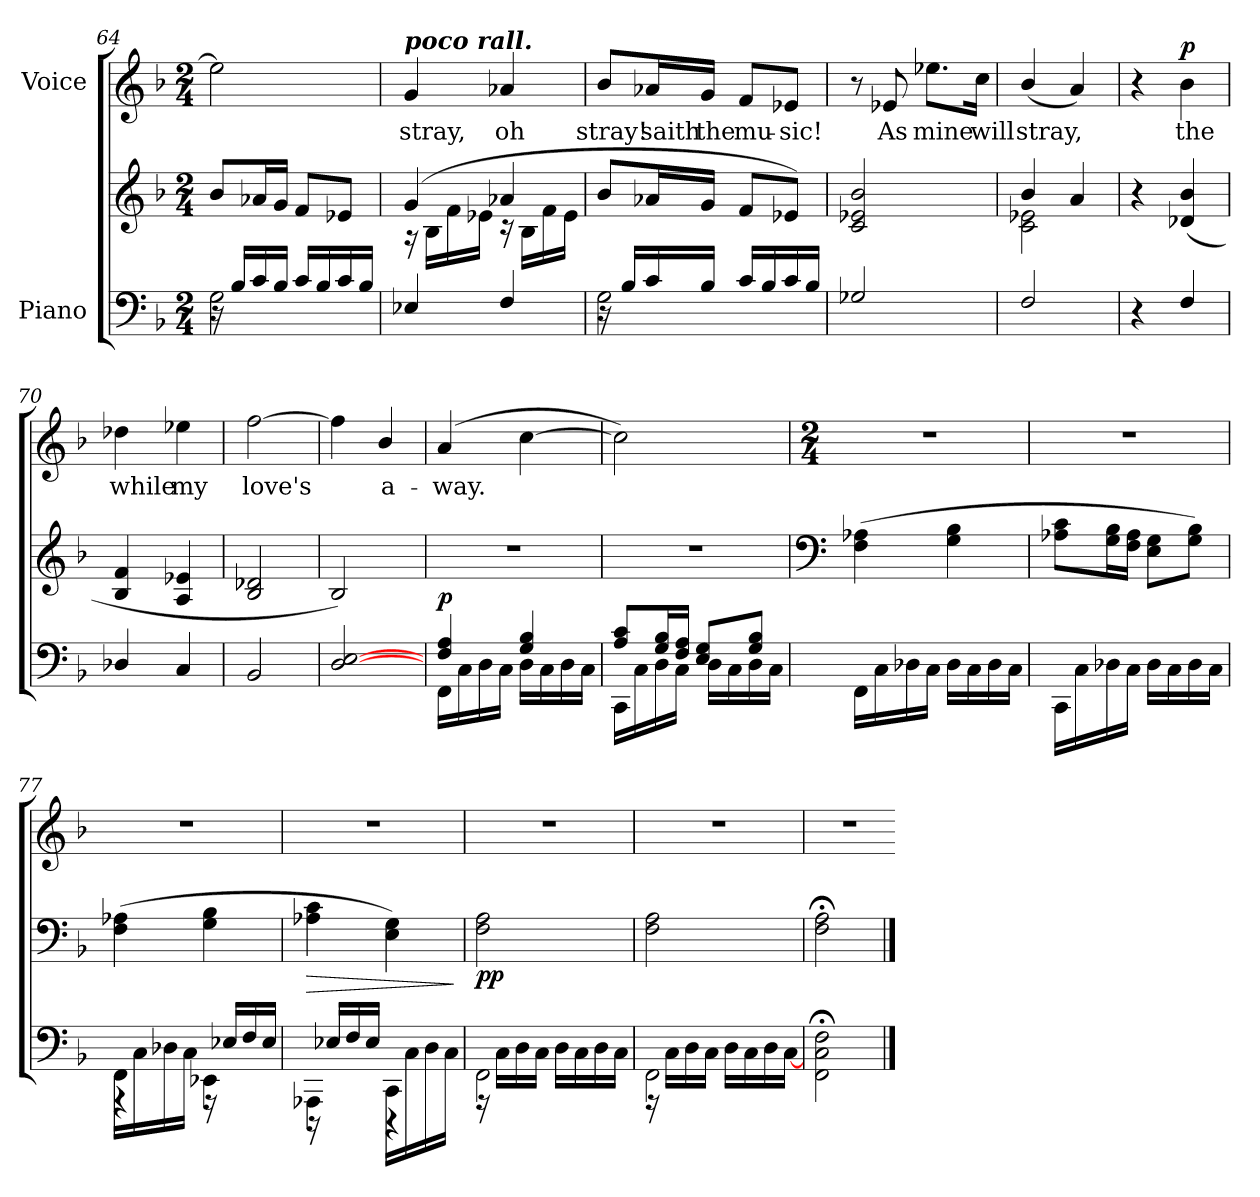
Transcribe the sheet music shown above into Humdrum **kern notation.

**kern	**kern	**dynam	**kern	**text	**dynam
*part2	*part2	*part2	*part1	*part1	*part1
*staff3	*staff2	*staff2/3	*staff1	*staff1	*staff1
*I"Piano	*	*	*I"Voice	*	*
*clefF4	*clefG2	*	*clefG2	*	*
*k[b-]	*k[b-]	*	*k[b-]	*	*
*F:	*F:	*	*F:	*	*
*M2/4	*M2/4	*	*M2/4	*	*
=64	=64	=64	=64	=64	=64
*^	*	*	*	*	*
*	*^	*	*	*	*	*
!	!	!LO:N:vis=1	!	!	!	!	!
*	*	*	*^	*	*	*	*
16r	2G\	2ryy	8b-/L	2ryy	.	2ee-]	.	.
16B-/LL	.	.	.	.	.	.	.	.
16c/	.	.	16a-X/L	.	.	.	.	.
16B-/JJ	.	.	16g/JJ	.	.	.	.	.
16c/LL	.	.	8f/L	.	.	.	.	.
16B-/	.	.	.	.	.	.	.	.
16c/	.	.	8e-X/J	.	.	.	.	.
16B-/JJ	.	.	.	.	.	.	.	.
=65	=65	=65	=65	=65	=65	=65	=65	=65
!	!	!	!	!	!	!LO:TX:a:Bi:t=poco rall.	!	!
!	!	!LO:N:vis=1	!	!	!	!	!LO:LY:b	!
4E-X/	2ryy	2ryy	(>4g/	16r	.	4g	stray,	.
.	.	.	.	16B-LL	.	.	.	.
.	.	.	.	16f	.	.	.	.
.	.	.	.	16e-XJJ	.	.	.	.
!	!	!	!	!	!	!	!LO:LY:b	!
4F/	.	.	4a-X/	16r	.	4a-X	oh	.
.	.	.	.	16B-LL	.	.	.	.
.	.	.	.	16f	.	.	.	.
.	.	.	.	16e-JJ	.	.	.	.
=66	=66	=66	=66	=66	=66	=66	=66	=66
!	!	!LO:N:vis=1	!	!	!	!	!LO:LY:b	!
16r	2G\	2ryy	8b-/L	2ryy	.	8b-/L	stray!	.
16B-/LL	.	.	.	.	.	.	.	.
!	!	!	!	!	!	!	!LO:LY:b	!
16c/	.	.	16a-X/L	.	.	16a-X/L	saith	.
!	!	!	!	!	!	!	!LO:LY:b	!
16B-/JJ	.	.	16g/JJ	.	.	16g/JJ	the	.
!	!	!	!	!	!	!	!LO:LY:b	!
16c/LL	.	.	8f/L	.	.	8f/L	mu-	.
16B-/	.	.	.	.	.	.	.	.
!	!	!	!	!	!	!	!LO:LY:b	!
16c/	.	.	8e-X/J)	.	.	8e-X/J	-sic!	.
16B-/JJ	.	.	.	.	.	.	.	.
=67	=67	=67	=67	=67	=67	=67	=67	=67
!	!LO:N:vis=1	!LO:N:vis=1	!	!	!	!	!	!
2G-X/	2ryy	2ryy	2c/ 2e-X/ 2b-/	2ryy	.	8r	.	.
!	!	!	!	!	!	!	!LO:LY:b	!
.	.	.	.	.	.	8e-X	As	.
!	!	!	!	!	!	!	!LO:LY:b	!
.	.	.	.	.	.	8.ee-X\L	mine	.
!	!	!	!	!	!	!	!LO:LY:b	!
.	.	.	.	.	.	16cc\Jk	will	.
=68	=68	=68	=68	=68	=68	=68	=68	=68
!	!LO:N:vis=1	!LO:N:vis=1	!	!	!	!	!LO:LY:b	!
2F/	2ryy	2ryy	4b-/	2c\ 2e-X\	.	(<4b-/	stray,	.
.	.	.	4a/	.	.	4a)	.	.
*	*	*	*v	*v	*	*	*	*
!!LO:LB:g=z
=69	=69	=69	=69	=69	=69	=69	=69
!	!LO:N:vis=1	!LO:N:vis=1	!	!	!	!	!
4r	2ryy	2ryy	4r	.	4r	.	.
!	!	!	!	!	!	!LO:LY:b	!LO:DY:a
4F/	.	.	(<4d-X 4b-	.	4b-	the	p
=70	=70	=70	=70	=70	=70	=70	=70
!	!LO:N:vis=1	!LO:N:vis=1	!	!	!	!LO:LY:b	!
4D-X/	2ryy	2ryy	4B- 4f	.	4dd-X	while	.
!	!	!	!	!	!	!LO:LY:b	!
4C/	.	.	4A 4e-X	.	4ee-X	my	.
=71	=71	=71	=71	=71	=71	=71	=71
!	!LO:N:vis=1	!LO:N:vis=1	!	!	!	!LO:LY:b	!
2BB-/	2ryy	2ryy	2B- 2d-X	.	[2ff	love's	.
=72	=72	=72	=72	=72	=72	=72	=72
!	!LO:N:vis=1	!LO:N:vis=1	!	!	!	!	!
[2D/ [2E/	2ryy	2ryy	2B-)	.	4ff]	.	.
!	!	!	!	!	!	!LO:LY:b	!
.	.	.	.	.	4b-/	a-	.
=73	=73	=73	=73	=73	=73	=73	=73
!	!	!LO:N:vis=1	!	!LO:DY:a=2	!	!LO:LY:b	!
4F/ 4A/	16FF\LL	2ryy	2r	p	(>4a	-way.	.
.	16C\	.	.	.	.	.	.
.	16D\	.	.	.	.	.	.
.	16C\JJ	.	.	.	.	.	.
4G/ 4B-/	16D\LL	.	.	.	[4cc	.	.
.	16C\	.	.	.	.	.	.
.	16D\	.	.	.	.	.	.
.	16C\JJ	.	.	.	.	.	.
=74	=74	=74	=74	=74	=74	=74	=74
!	!	!LO:N:vis=1	!	!	!	!	!
8A/ 8c/L	16CC\LL	2ryy	2r	.	2cc])	.	.
.	16C\	.	.	.	.	.	.
16G/ 16B-/L	16D\	.	.	.	.	.	.
16F/ 16A/JJ	16C\JJ	.	.	.	.	.	.
8E/ 8G/L	16D\LL	.	.	.	.	.	.
.	16C\	.	.	.	.	.	.
8G/ 8B-/J	16D\	.	.	.	.	.	.
.	16C\JJ	.	.	.	.	.	.
*v	*v	*v	*	*	*	*	*
!!LO:LB:g=z
=75	=75	=75	=75	=75	=75
*	*clefF4	*	*	*	*
*	*	*	*M2/4	*	*
*^	*	*	*	*	*
!	!LO:N:vis=1	!	!	!	!	!
16FF\LL	2ryy	(>4F 4A-X	.	2r	.	.
16C\	.	.	.	.	.	.
16D-X\	.	.	.	.	.	.
16C\JJ	.	.	.	.	.	.
16D-\LL	.	4G 4B-	.	.	.	.
16C\	.	.	.	.	.	.
16D-\	.	.	.	.	.	.
16C\JJ	.	.	.	.	.	.
=76	=76	=76	=76	=76	=76	=76
!	!LO:N:vis=1	!	!	!	!	!
16CC\LL	2ryy	8A-X 8cL	.	2r	.	.
16C\	.	.	.	.	.	.
16D-X\	.	16G 16B-L	.	.	.	.
16C\JJ	.	16F 16A-JJ	.	.	.	.
16D-\LL	.	8E 8GL	.	.	.	.
16C\	.	.	.	.	.	.
16D-\	.	8G 8B-J)	.	.	.	.
16C\JJ	.	.	.	.	.	.
=77	=77	=77	=77	=77	=77	=77
16FF\LL	4r	(>4F 4A-X	.	2r	.	.
16C\	.	.	.	.	.	.
16D-X\	.	.	.	.	.	.
16C\JJ	.	.	.	.	.	.
4EE-X\	16r	4G 4B-	.	.	.	.
.	16E-X/LL	.	.	.	.	.
.	16F/	.	.	.	.	.
.	16E-/JJ	.	.	.	.	.
=78	=78	=78	=78	=78	=78	=78
!	!	!	!LO:HP:b	!	!	!
4AAA-X\	16r	4A-X 4c	>	2r	.	.
.	16E-X/LL	.	.	.	.	.
.	16F/	.	.	.	.	.
.	16E-/JJ	.	.	.	.	.
16CC\LL	4r	4E 4G)	.	.	.	.
16C\	.	.	.	.	.	.
16D\	.	.	.	.	.	.
16C\JJ	.	.	.	.	.	.
*v	*v	*	*	*	*	*
.	.	]	.	.	.
=79	=79	=79	=79	=79	=79
*^	*	*	*	*	*
!	!	!	!LO:DY:b	!	!	!
2FF\	16r	2F 2A	pp	2r	.	.
.	16CLL	.	.	.	.	.
.	16D	.	.	.	.	.
.	16CJJ	.	.	.	.	.
.	16DLL	.	.	.	.	.
.	16C	.	.	.	.	.
.	16D	.	.	.	.	.
.	16CJJ	.	.	.	.	.
=80	=80	=80	=80	=80	=80	=80
2FF\	16r	2F 2A	.	2r	.	.
.	16CLL	.	.	.	.	.
.	16D	.	.	.	.	.
.	16CJJ	.	.	.	.	.
.	16DLL	.	.	.	.	.
.	16C	.	.	.	.	.
.	16D	.	.	.	.	.
.	[16CJJ	.	.	.	.	.
=81	=81	=81	=81	=81	=81	=81
2FF\; 2C\; 2F\;	2ryy	2F;< 2A;<	.	2r	.	.
*v	*v	*	*	*	*	*
==	==	=	=	=	=
*-	*-	*-	*-	*-	*-
